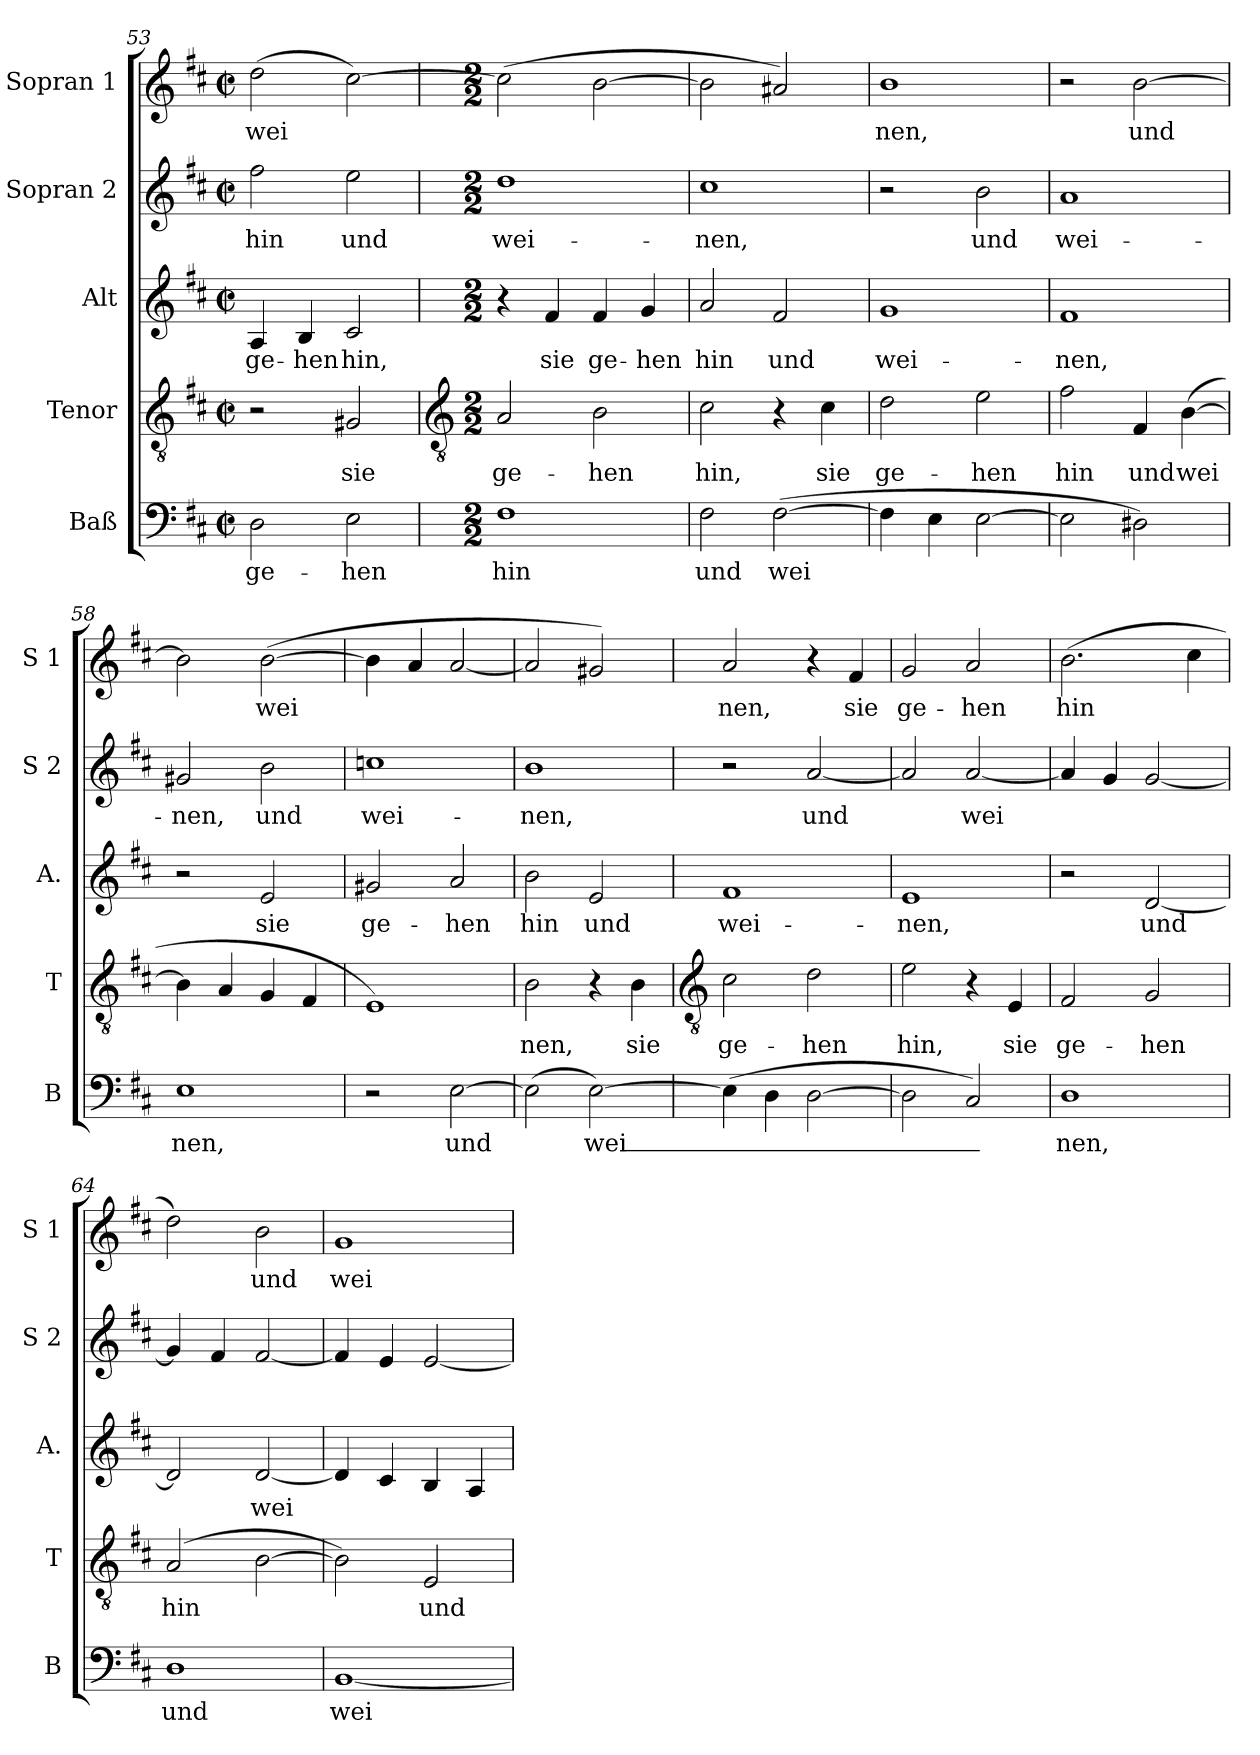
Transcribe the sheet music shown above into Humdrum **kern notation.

**kern	**text	**kern	**text	**kern	**text	**kern	**text	**kern	**text
*part5	*part5	*part4	*part4	*part3	*part3	*part2	*part2	*part1	*part1
*staff5	*staff5	*staff4	*staff4	*staff3	*staff3	*staff2	*staff2	*staff1	*staff1
*I"Baß	*	*I"Tenor	*	*I"Alt	*	*I"Sopran 2	*	*I"Sopran 1	*
*I'B	*	*I'T	*	*I'A.	*	*I'S 2	*	*I'S 1	*
*clefF4	*	*clefGv2	*	*clefG2	*	*clefG2	*	*clefG2	*
*k[f#c#]	*	*k[f#c#]	*	*k[f#c#]	*	*k[f#c#]	*	*k[f#c#]	*
*D:	*	*D:	*	*D:	*	*D:	*	*D:	*
*M2/2	*	*M2/2	*	*M2/2	*	*M2/2	*	*M2/2	*
*met(c|)	*	*met(c|)	*	*met(c|)	*	*met(c|)	*	*met(c|)	*
=53	=53	=53	=53	=53	=53	=53	=53	=53	=53
!	!LO:LY:b	!	!	!	!LO:LY:b	!	!LO:LY:b	!	!LO:LY:b
2D	ge-	2r	.	4A	ge-	2ff#	hin	(>2dd	wei
!	!	!	!	!	!LO:LY:b	!	!	!	!
.	.	.	.	4B	-hen	.	.	.	.
!	!LO:LY:b	!	!LO:LY:b	!	!LO:LY:b	!	!LO:LY:b	!	!
2E	-hen	2G#X	sie	2c#	hin,	2ee	und	[2cc#)	.
!!LO:LB:g=z
=54	=54	=54	=54	=54	=54	=54	=54	=54	=54
*	*	*clefGv2	*	*	*	*	*	*	*
*M2/2	*	*M2/2	*	*M2/2	*	*M2/2	*	*M2/2	*
!	!LO:LY:b	!	!LO:LY:b	!	!	!	!LO:LY:b	!	!
1F#	hin	2A	ge-	4r	.	1dd	wei-	(>2cc#]	.
!	!	!	!	!	!LO:LY:b	!	!	!	!
.	.	.	.	4f#	sie	.	.	.	.
!	!	!	!LO:LY:b	!	!LO:LY:b	!	!	!	!
.	.	2B	-hen	4f#	ge-	.	.	[2b	.
!	!	!	!	!	!LO:LY:b	!	!	!	!
.	.	.	.	4g	-hen	.	.	.	.
=55	=55	=55	=55	=55	=55	=55	=55	=55	=55
!	!LO:LY:b	!	!LO:LY:b	!	!LO:LY:b	!	!LO:LY:b	!	!
2F#	und	2c#	hin,	2a	hin	1cc#	-nen,	2b]	.
!	!LO:LY:b	!	!	!	!LO:LY:b	!	!	!	!
(>[2F#	wei	4r	.	2f#	und	.	.	2a#X)	.
!	!	!	!LO:LY:b	!	!	!	!	!	!
.	.	4c#	sie	.	.	.	.	.	.
=56	=56	=56	=56	=56	=56	=56	=56	=56	=56
!	!	!	!LO:LY:b	!	!LO:LY:b	!	!	!	!LO:LY:b
4F#]	.	2d	ge-	1g	wei-	2r	.	1b	nen,
4E	.	.	.	.	.	.	.	.	.
!	!	!	!LO:LY:b	!	!	!	!LO:LY:b	!	!
[2E	.	2e	-hen	.	.	2b	und	.	.
=57	=57	=57	=57	=57	=57	=57	=57	=57	=57
!	!	!	!LO:LY:b	!	!LO:LY:b	!	!LO:LY:b	!	!
2E]	.	2f#	hin	1f#	-nen,	1a	wei-	2r	.
!	!	!	!LO:LY:b	!	!	!	!	!	!LO:LY:b
2D#X)	.	4F#	und	.	.	.	.	[2b	und
!	!	!	!LO:LY:b	!	!	!	!	!	!
.	.	(>[4B	wei	.	.	.	.	.	.
=58	=58	=58	=58	=58	=58	=58	=58	=58	=58
!	!LO:LY:b	!	!	!	!	!	!LO:LY:b	!	!
1E	nen,	4B]	.	2r	.	2g#X	-nen,	2b]	.
.	.	4A	.	.	.	.	.	.	.
!	!	!	!	!	!LO:LY:b	!	!LO:LY:b	!	!LO:LY:b
.	.	4G	.	2e	sie	2b	und	(>[2b	wei
.	.	4F#	.	.	.	.	.	.	.
=59	=59	=59	=59	=59	=59	=59	=59	=59	=59
!	!	!	!	!	!LO:LY:b	!	!LO:LY:b	!	!
2r	.	1E)	.	2g#X	ge-	1ccn	wei-	4b]	.
.	.	.	.	.	.	.	.	4a	.
!	!LO:LY:b	!	!	!	!LO:LY:b	!	!	!	!
[2E	und	.	.	2a	-hen	.	.	[2a	.
=60	=60	=60	=60	=60	=60	=60	=60	=60	=60
!	!	!	!LO:LY:b	!	!LO:LY:b	!	!LO:LY:b	!	!
(>2E]	.	2B	nen,	2b	hin	1b	-nen,	2a]	.
!	!LO:LY:b	!	!	!	!LO:LY:b	!	!	!	!
[2E)	wei_-	4r	.	2e	und	.	.	2g#X)	.
!	!	!	!LO:LY:b	!	!	!	!	!	!
.	.	4B	sie	.	.	.	.	.	.
!!LO:LB:g=z
=61	=61	=61	=61	=61	=61	=61	=61	=61	=61
*	*	*clefGv2	*	*	*	*	*	*	*
!	!	!	!LO:LY:b	!	!LO:LY:b	!	!	!	!LO:LY:b
(>4E]	.	2c#	ge-	1f#	wei-	2r	.	2a	nen,
4D	.	.	.	.	.	.	.	.	.
!	!	!	!LO:LY:b	!	!	!	!LO:LY:b	!	!
[2D	.	2d	-hen	.	.	[2a	und	4r	.
!	!	!	!	!	!	!	!	!	!LO:LY:b
.	.	.	.	.	.	.	.	4f#	sie
=62	=62	=62	=62	=62	=62	=62	=62	=62	=62
!	!	!	!LO:LY:b	!	!LO:LY:b	!	!	!	!LO:LY:b
2D]	.	2e	hin,	1e	-nen,	2a]	.	2g	ge-
!	!	!	!	!	!	!	!LO:LY:b	!	!LO:LY:b
2C#)	.	4r	.	.	.	[2a	wei	2a	-hen
!	!	!	!LO:LY:b	!	!	!	!	!	!
.	.	4E	sie	.	.	.	.	.	.
=63	=63	=63	=63	=63	=63	=63	=63	=63	=63
!	!LO:LY:b	!	!LO:LY:b	!	!	!	!	!	!LO:LY:b
1D	-nen,	2F#	ge-	2r	.	4a]	.	(>2.b	hin
.	.	.	.	.	.	4g	.	.	.
!	!	!	!LO:LY:b	!	!LO:LY:b	!	!	!	!
.	.	2G	-hen	[2d	und	[2g	.	.	.
.	.	.	.	.	.	.	.	4cc#	.
=64	=64	=64	=64	=64	=64	=64	=64	=64	=64
!	!LO:LY:b	!	!LO:LY:b	!	!	!	!	!	!
1D	und	(>2A	hin	2d]	.	4g]	.	2dd)	.
.	.	.	.	.	.	4f#	.	.	.
!	!	!	!	!	!LO:LY:b	!	!	!	!LO:LY:b
.	.	[2B	.	[2d	wei	[2f#	.	2b	und
=65	=65	=65	=65	=65	=65	=65	=65	=65	=65
!	!LO:LY:b	!	!	!	!	!	!	!	!LO:LY:b
[1BB	wei	2B])	.	4d]	.	4f#]	.	1g	wei-
.	.	.	.	4c#	.	4e	.	.	.
!	!	!	!LO:LY:b	!	!	!	!	!	!
.	.	2E	und	4B	.	[2e	.	.	.
.	.	.	.	4A	.	.	.	.	.
=	=	=	=	=	=	=	=	=	=
*-	*-	*-	*-	*-	*-	*-	*-	*-	*-
